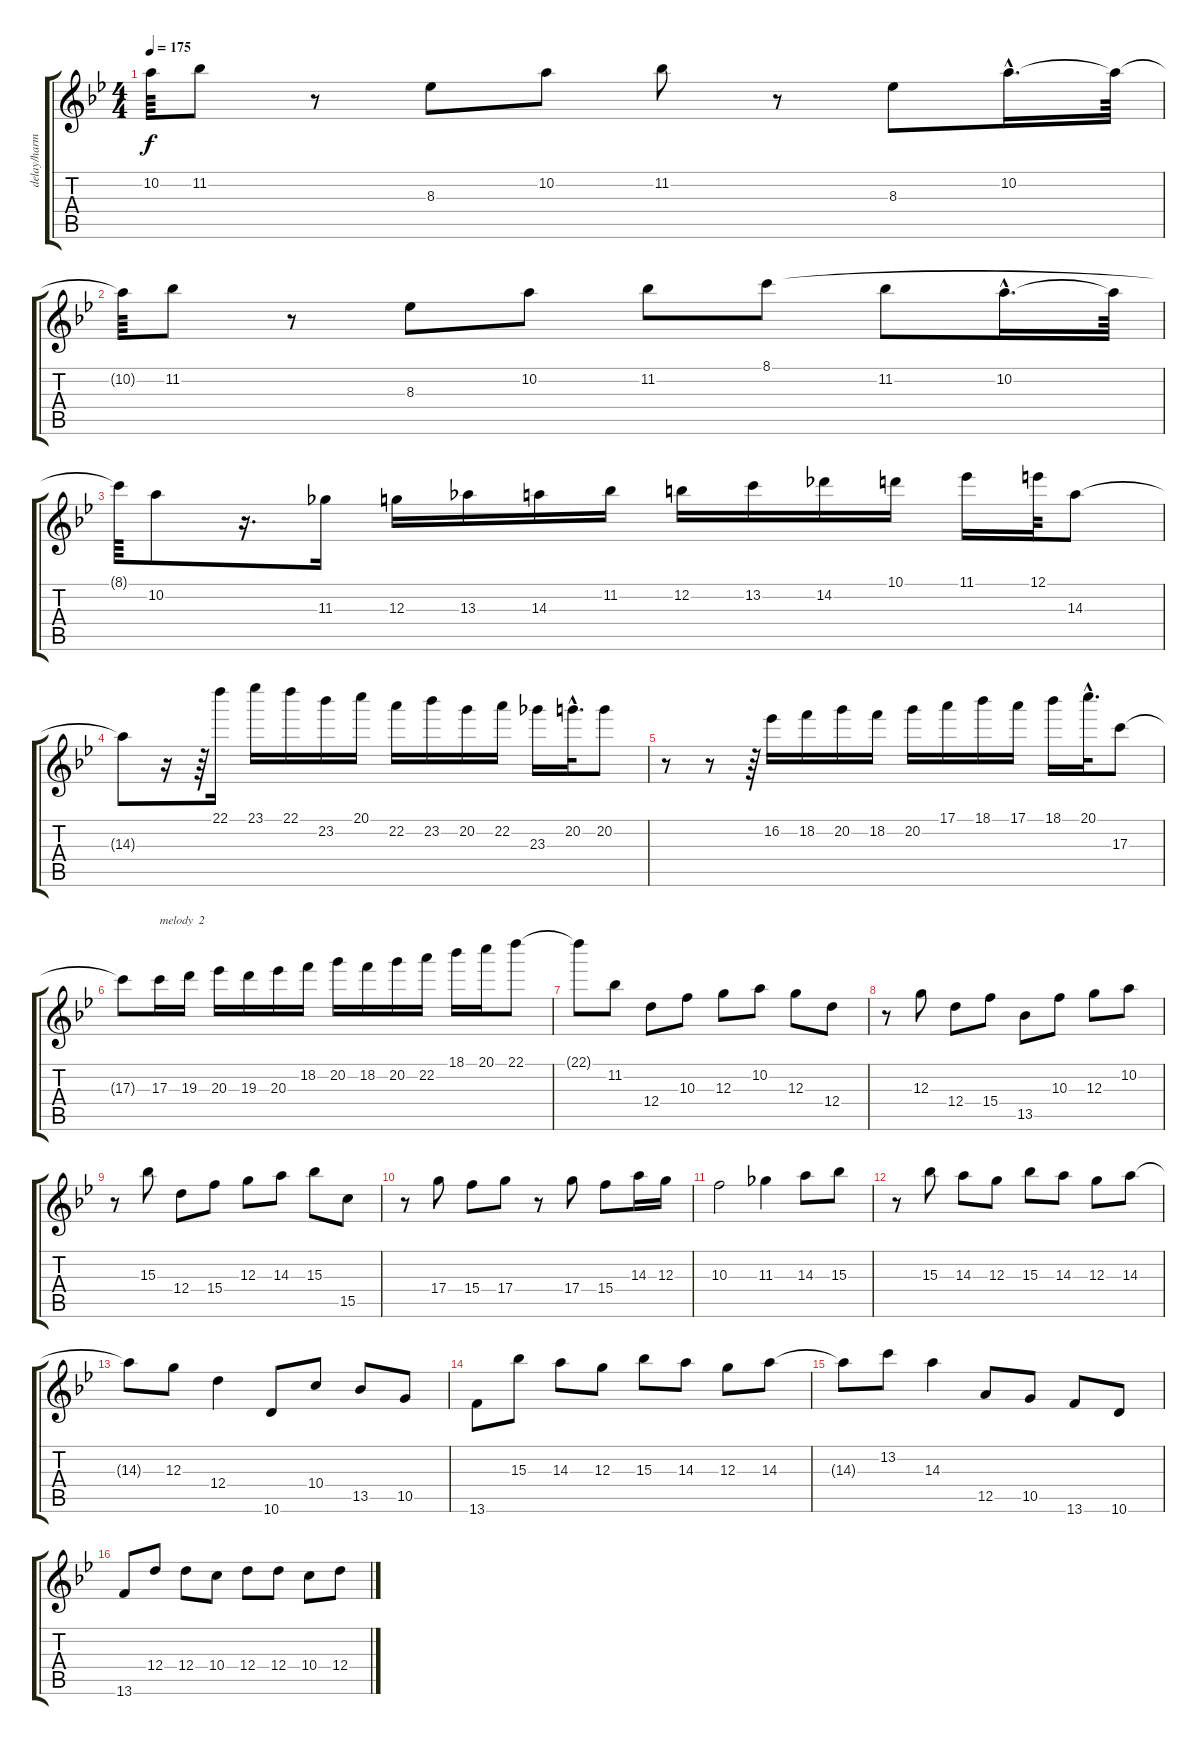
\track ("delay/harmony" "delay/harm") {instrument overdrivenguitar}
\staff {score tabs}
\tuning (E4 B3 G3 D3 A2 E2) {hide}
\ts (4 4)
\tempo 175
\clef g2
\ks bb
10.2{t}.64{dy f} 11.2.8 r.8 8.3.8 10.2.8 11.2.8 r.8 8.3.8 10.2{hac}.16{d} 10.2{t}.64 |
10.2{t}.64 11.2.8 r.8 8.3.8 10.2.8 11.2.8 8.1.8 11.2.8 10.2{hac}.16{d} 10.2{t}.64 |
8.1{t}.64 10.2.8 r.16{d} 11.3.16 12.3.16 13.3.16 14.3.16 11.2.16 12.2.16 13.2.16 14.2.16 10.1.16 11.1.16 12.1.64 14.3.8 |
14.3{t}.8 r.16 r.64 22.1.16 23.1.16 22.1.16 23.2.16 20.1.16 22.2.16 23.2.16 20.2.16 22.2.16 23.3.16 20.2{hac}.32{d} 20.2.8 |
r.8 r.8 r.64 16.2.16 18.2.16 20.2.16 18.2.16 20.2.16 17.1.16 18.1.16 17.1.16 18.1.16 20.1{hac}.32{d} 17.3.8 |
17.3{t}.8 17.3.16{txt "melody  2"} 19.3.16 20.3.16 19.3.16 20.3.16 18.2.16 20.2.16 18.2.16 20.2.16 22.2.16 18.1.16 20.1.16 22.1.8 |
22.1{t}.8 11.2.8 12.4.8 10.3.8 12.3.8 10.2.8 12.3.8 12.4.8 |
r.8 12.3.8 12.4.8 15.4.8 13.5.8 10.3.8 12.3.8 10.2.8 |
r.8 15.3.8 12.4.8 15.4.8 12.3.8 14.3.8 15.3.8 15.5.8 |
r.8 17.4.8 15.4.8 17.4.8 r.8 17.4.8 15.4.8 14.3.16 12.3.16 |
10.3.2 11.3.4 14.3.8 15.3.8 |
r.8 15.3.8 14.3.8 12.3.8 15.3.8 14.3.8 12.3.8 14.3.8 |
14.3{t}.8 12.3.8 12.4.4 10.6.8 10.4.8 13.5.8 10.5.8 |
13.6.8 15.3.8 14.3.8 12.3.8 15.3.8 14.3.8 12.3.8 14.3.8 |
14.3{t}.8 13.2.8 14.3.4 12.5.8 10.5.8 13.6.8 10.6.8 |
13.6.8 12.4.8 12.4.8 10.4.8 12.4.8 12.4.8 10.4.8 12.4.8
